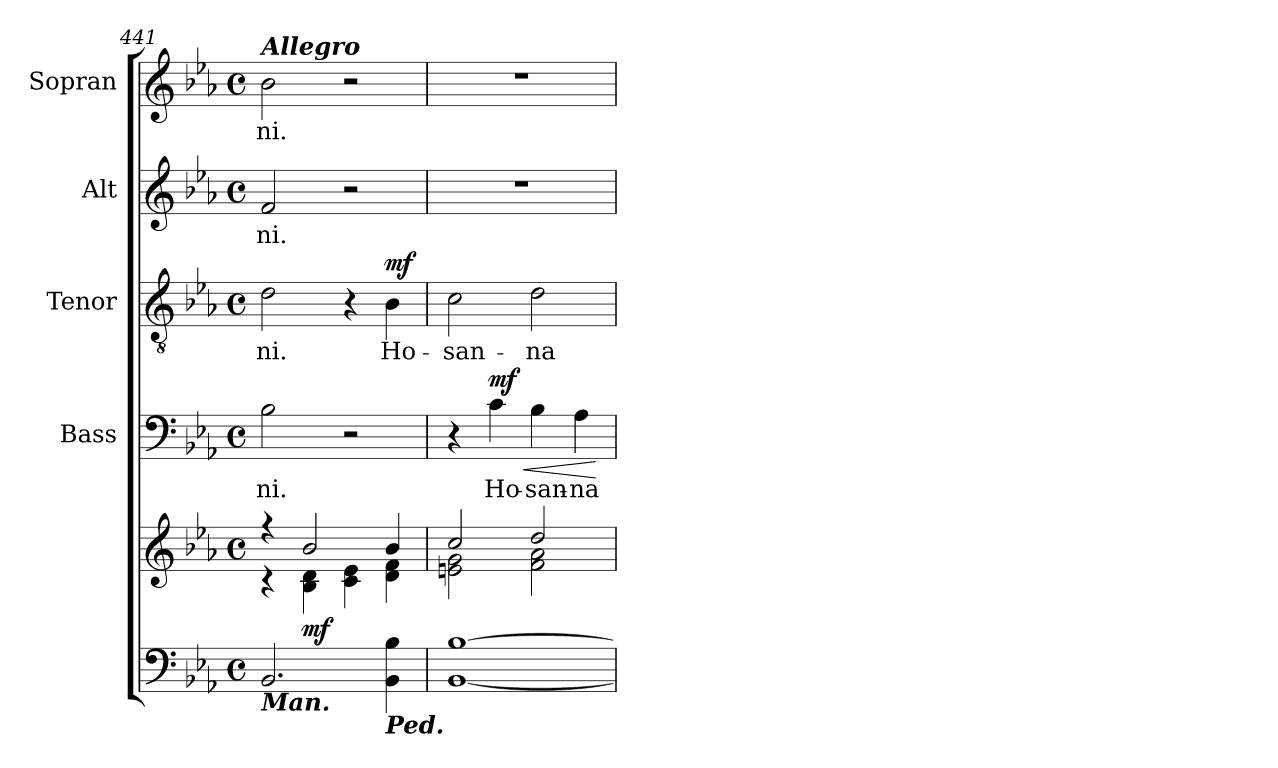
**kern	**kern	**dynam	**kern	**text	**dynam	**kern	**text	**dynam	**kern	**text	**kern	**text
*part5	*part5	*part5	*part4	*part4	*part4	*part3	*part3	*part3	*part2	*part2	*part1	*part1
*staff6	*staff5	*staff5/6	*staff4	*staff4	*staff4	*staff3	*staff3	*staff3	*staff2	*staff2	*staff1	*staff1
*	*	*	*I"Bass	*	*	*I"Tenor	*	*	*I"Alt	*	*I"Sopran	*
*	*	*	*I'B.	*	*	*I'T.	*	*	*I'A.	*	*I'S.	*
*clefF4	*clefG2	*	*clefF4	*	*	*clefGv2	*	*	*clefG2	*	*clefG2	*
*k[b-e-a-]	*k[b-e-a-]	*	*k[b-e-a-]	*	*	*k[b-e-a-]	*	*	*k[b-e-a-]	*	*k[b-e-a-]	*
*E-:	*E-:	*	*E-:	*	*	*E-:	*	*	*E-:	*	*E-:	*
*M4/4	*M4/4	*	*M4/4	*	*	*M4/4	*	*	*M4/4	*	*M4/4	*
*met(c)	*met(c)	*	*met(c)	*	*	*met(c)	*	*	*met(c)	*	*met(c)	*
=441	=441	=441	=441	=441	=441	=441	=441	=441	=441	=441	=441	=441
*	*^	*	*	*	*	*	*	*	*	*	*	*
!	!	!	!	!	!	!	!	!	!	!	!	!LO:TX:a:Bi:t=Allegro	!
!LO:TX:b:Bi:t=Man.	!	!	!	!	!	!	!	!	!	!	!	!	!
!	!	!	!	!	!LO:LY:b	!	!	!LO:LY:b	!	!	!LO:LY:b	!	!LO:LY:b
2.BB-/	4r	4r	.	2B-\	-ni.	.	2d\	-ni.	.	2f/	-ni.	2b-\	-ni.
!	!	!	!LO:DY:b	!	!	!	!	!	!	!	!	!	!
.	2b-/	4B-\ 4d\	mf	.	.	.	.	.	.	.	.	.	.
.	.	4c\ 4e-\	.	2r	.	.	4r	.	.	2r	.	2r	.
!LO:TX:b:Bi:t=Ped.	!	!	!	!	!	!	!	!	!	!	!	!	!
!	!	!	!	!	!	!	!	!LO:LY:b	!LO:DY:a	!	!	!	!
4BB-\ 4B-\	4b-/	4d\ 4f\	.	.	.	.	4B-\	Ho-	mf	.	.	.	.
=442	=442	=442	=442	=442	=442	=442	=442	=442	=442	=442	=442	=442	=442
!	!	!	!	!	!	!	!	!LO:LY:b	!	!	!	!	!
[1BB- [1B-	2cc/	2en\ 2g\	.	4r	.	.	2c\	-san-	.	1r	.	1r	.
!	!	!	!	!	!LO:LY:b	!LO:HP:b	!	!	!	!	!	!	!
!	!	!	!	!	!	!LO:DY:n=1:a	!	!	!	!	!	!	!
.	.	.	.	4c\	Ho-	< mf	.	.	.	.	.	.	.
!	!	!	!	!	!LO:LY:b	!	!	!LO:LY:b	!	!	!	!	!
.	2dd/	2f\ 2a-\	.	4B-\	-san-	.	2d\	-na	.	.	.	.	.
!	!	!	!	!	!LO:LY:b	!	!	!	!	!	!	!	!
.	.	.	.	4A-\	-na	.	.	.	.	.	.	.	.
*	*v	*v	*	*	*	*	*	*	*	*	*	*	*
.	.	.	.	.	[	.	.	.	.	.	.	.
=	=	=	=	=	=	=	=	=	=	=	=	=
*-	*-	*-	*-	*-	*-	*-	*-	*-	*-	*-	*-	*-
